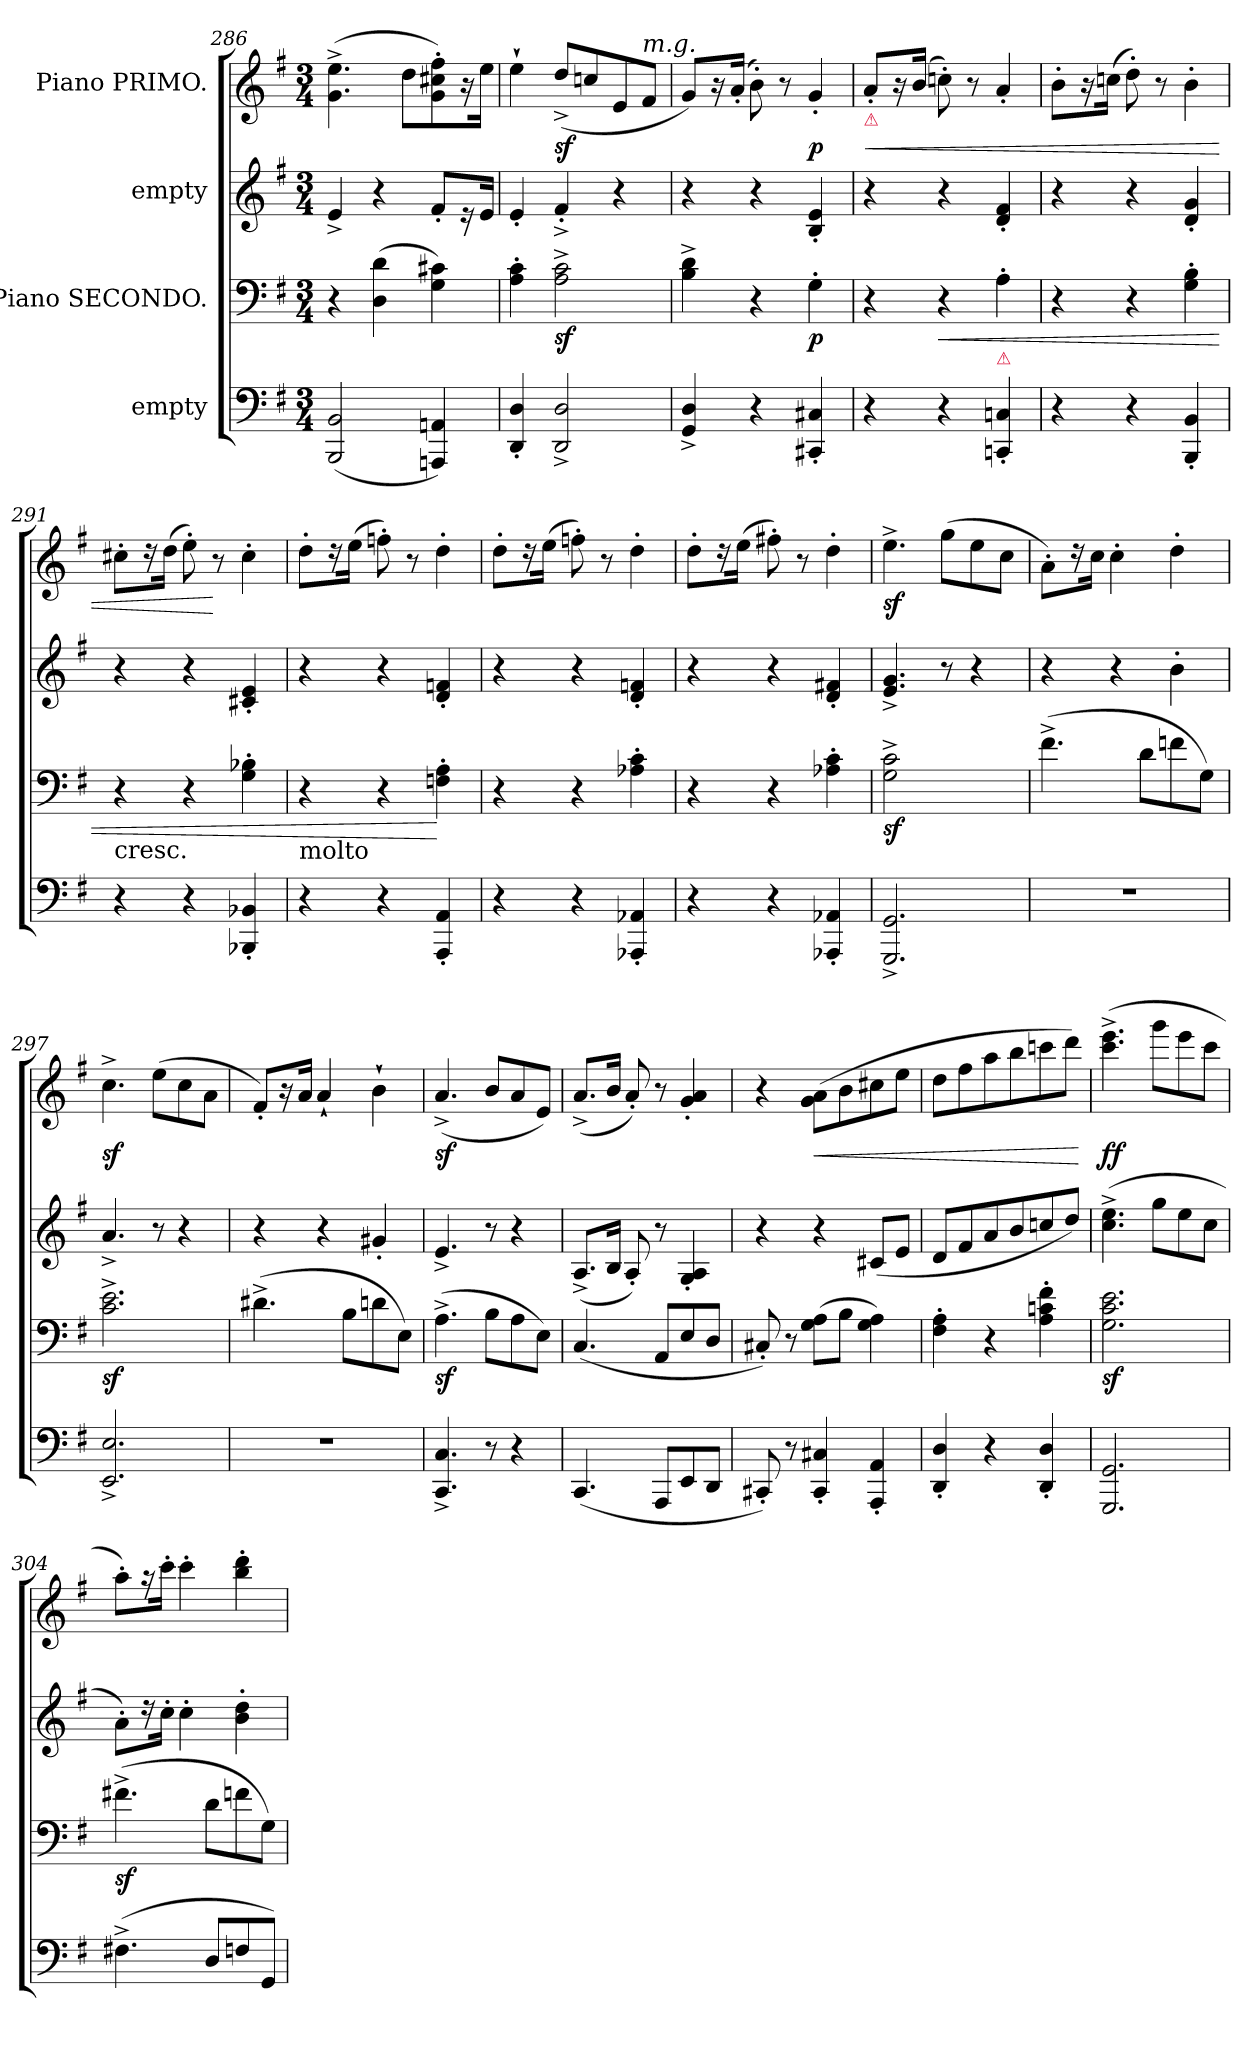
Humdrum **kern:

**kern	**kern	**dynam	**kern	**kern	**dynam
*part4	*part3	*part3	*part2	*part1	*part1
*staff4	*staff3	*staff3	*staff2	*staff1	*staff1
*I"empty	*I"Piano SECONDO.	*	*I"empty	*I"Piano PRIMO.	*
*clefF4	*clefF4	*	*clefG2	*clefG2	*
*k[f#]	*k[f#]	*	*k[f#]	*k[f#]	*
*M3/4	*M3/4	*	*M3/4	*M3/4	*
=286	=286	=286	=286	=286	=286
(2BBB/ 2BB/	4r	.	4e^/	(4.g^\ 4.ee^\	.
.	(4D\ 4d\	.	4r	.	.
.	.	.	.	8dd\L	.
4AAAn/ 4AAn/)	4G\ 4c#X\)	.	8f#'/L	8g'\ 8cc#X'\ 8ff#'\)	.
.	.	.	16r	16r	.
.	.	.	16e/Jk	16ee\Jk	.
=287	=287	=287	=287	=287	=287
4DD'/ 4D'/	4A'\ 4c'\	.	4e'/	4ee`\	.
2DD^/ 2D^/	2A^\ 2c^\	sf	4f#'^/	(8dd^/L	sf
.	.	.	.	8ccn/	.
.	.	.	4r	8e/	.
!	!	!	!	!LO:TX:a:i:t=m.g.	!
.	.	.	.	8f#/J	.
=288	=288	=288	=288	=288	=288
4GG^/ 4D^/	4B^\ 4d^\	.	4r	8g/L)	.
.	.	.	.	16r	.
.	.	.	.	(16a'/Jk	.
4r	4r	.	4r	8b'\)	.
.	.	.	.	8r	.
4CC#X'/ 4C#X'/	4G'\	p	4B'/ 4e'/	4g'/	p
=289	=289	=289	=289	=289	=289
!	!	!	!	!LO:TX:b:color=crimson:t=⚠	!
4r	4r	.	4r	8a'/L	<
.	.	.	.	16r	.
.	.	.	.	(16b/Jk	.
4r	4r	<	4r	8ccn'\)	.
.	.	.	.	8r	.
!	!LO:TX:b:color=crimson:t=⚠	!	!	!	!
4CCn'/ 4Cn'/	4A'\	.	4d'/ 4f#'/	4a'/	.
=290	=290	=290	=290	=290	=290
4r	4r	.	4r	8b'\L	.
.	.	.	.	16r	.
.	.	.	.	(16ccn\Jk	.
4r	4r	.	4r	8dd'\)	.
.	.	.	.	8r	.
4BBB'/ 4BB'/	4G'\ 4B'\	.	4d'/ 4g'/	4b'\	.
=291	=291	=291	=291	=291	=291
!	!LO:TX:c:t=cresc.	!	!	!	!
4r	4r	.	4r	8cc#X'\L	.
.	.	.	.	16r	.
.	.	.	.	(16dd\Jk	.
4r	4r	.	4r	8ee'\)	.
.	.	.	.	8r	[
4BBB-X'/ 4BB-X'/	4G'\ 4B-X'\	.	4c#X'/ 4e'/	4cc#'\	.
=292	=292	=292	=292	=292	=292
!	!LO:TX:b:t=molto	!	!	!	!
4r	4r	.	4r	8dd'\L	.
.	.	.	.	16r	.
.	.	.	.	(16ee\Jk	.
4r	4r	.	4r	8ffn'\)	.
.	.	.	.	8r	.
4AAA'/ 4AA'/	4Fn'\ 4A'\	[	4d'/ 4fn'/	4dd'\	.
=293	=293	=293	=293	=293	=293
4r	4r	.	4r	8dd'\L	.
.	.	.	.	16r	.
.	.	.	.	(16ee\Jk	.
4r	4r	.	4r	8ffn'\)	.
.	.	.	.	8r	.
4AAA-X'/ 4AA-X'/	4A-X'\ 4c'\	.	4d'/ 4fn'/	4dd'\	.
=294	=294	=294	=294	=294	=294
4r	4r	.	4r	8dd'\L	.
.	.	.	.	16r	.
.	.	.	.	(16ee\Jk	.
4r	4r	.	4r	8ff#X'\)	.
.	.	.	.	8r	.
4AAA-X'/ 4AA-X'/	4A-X'\ 4c'\	.	4d'/ 4f#X'/	4dd'\	.
=295	=295	=295	=295	=295	=295
!	!LO:N:vis=2	!	!	!	!
2.GGG^/ 2.GG^/	2.G^\ 2.c^\	sf	4.e^/ 4.g^/	4.ee^\	sf
.	.	.	8r	(8gg\L	.
.	.	.	4r	8ee\	.
.	.	.	.	8cc\J	.
=296	=296	=296	=296	=296	=296
2.r	(4.f#^\	.	4r	8a'\L)	.
.	.	.	.	16r	.
.	.	.	.	16cc\Jk	.
.	.	.	4r	4cc'\	.
.	8d\L	.	.	.	.
.	8fn\	.	4b'\	4dd'\	.
.	8G\J)	.	.	.	.
=297	=297	=297	=297	=297	=297
2.EE^/ 2.E^/	2.c^\ 2.e^\	sf	4.a^/	4.cc^\	sf
.	.	.	8r	(8ee\L	.
.	.	.	4r	8cc\	.
.	.	.	.	8a\J	.
=298	=298	=298	=298	=298	=298
2.r	(4.d#X^\	.	4r	8f#'/L)	.
.	.	.	.	16r	.
.	.	.	.	16a/Jk	.
.	.	.	4r	4a`/	.
.	8B\L	.	.	.	.
.	8dn\	.	4g#X'/	4b`\	.
.	8E\J)	.	.	.	.
=299	=299	=299	=299	=299	=299
4.CC^/ 4.C^/	(4.A^\	sf	4.e^/	(4.a^/	sf
8r	8B\L	.	8r	8b/L	.
4r	8A\	.	4r	8a/	.
.	8E\J)	.	.	8e/J)	.
=300	=300	=300	=300	=300	=300
(4.CC/	(4.C/	.	(8.A^>/L	(8.a^>/L	.
.	.	.	16B/Jk	16b/Jk	.
.	.	.	8A'/)	8a'/)	.
8AAA/L	8AA/L	.	8r	8r	.
8EE/	8E/	.	4G'/ 4A'/	4g'/ 4a'/	.
8DD/J	8D/J	.	.	.	.
=301	=301	=301	=301	=301	=301
8CC#X'/)	8C#X'/)	.	4r	4r	.
8r	8r	.	.	.	.
4CC#'/ 4C#X'/	(8G\ 8A\L	.	4r	(8g\ 8a\L	<
.	8B\J	.	.	8b\	.
4AAA'/ 4AA'/	4G\ 4A\)	.	(8c#X/L	8cc#X\	.
.	.	.	8e/J	8ee\J	.
=302	=302	=302	=302	=302	=302
4DD'/ 4D'/	4F#'\ 4A'\	.	8d/L	8dd\L	.
.	.	.	8f#/	8ff#\	.
4r	4r	.	8a/	8aa\	.
.	.	.	8b/	8bb\	.
4DD'/ 4D'/	4A'\ 4cn'\ 4f#'\	.	8ccn/	8cccn\	.
.	.	.	8dd/J)	8ddd\J)	.
.	.	.	.	.	[
=303	=303	=303	=303	=303	=303
2.GGG/ 2.GG/	2.G\ 2.c\ 2.e\	sf	(4.cc^\ 4.ee^\	(4.ccc^\ 4.eee^\	ff
.	.	.	8gg\L	8ggg\L	.
.	.	.	8ee\	8eee\	.
.	.	.	8cc\J	8ccc\J	.
=304	=304	=304	=304	=304	=304
(4.F#X^\	(4.f#X^\	sf	8a'\L)	8aa'\L)	.
.	.	.	16r	16r	.
.	.	.	16cc'\Jk	16ccc'\Jk	.
.	.	.	4cc'\	4ccc'\	.
8D/L	8d\L	.	.	.	.
8Fn/	8fn\	.	4b'\ 4dd'\	4bb'\ 4ddd'\	.
8GG/J)	8G\J)	.	.	.	.
=	=	=	=	=	=
*-	*-	*-	*-	*-	*-
